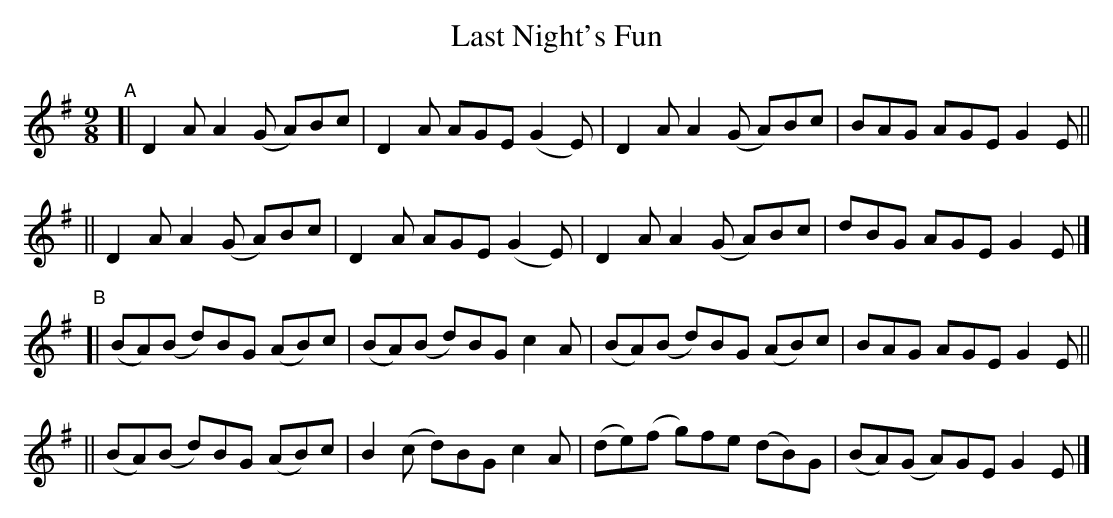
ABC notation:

X:1
T: Last Night's Fun
M: 9/8
L: 1/8
K: Dmix
"^A"\
[| D2A A2(G A)Bc | D2A AGE (G2E) | D2A A2(G A)Bc | BAG AGE G2E ||
|| D2A A2(G A)Bc | D2A AGE (G2E) | D2A A2(G A)Bc | dBG AGE G2E |]
"^B"\
[| (BA)(B d)BG (AB)c | (BA)(B d)BG c2A | (BA)(B d)BG (AB)c |  BAG   AGE  G2E ||
|| (BA)(B d)BG (AB)c |  B2(c  d)BG c2A | (de)(f g)fe (dB)G | (BA)(G A)GE G2E |]
